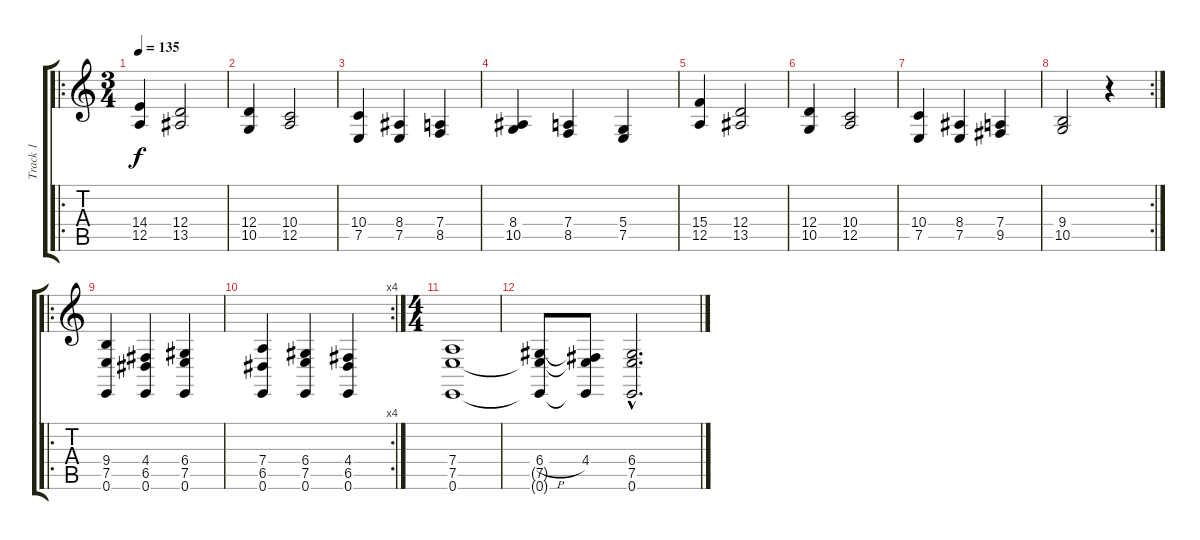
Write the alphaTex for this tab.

\track ("Track 1" "Track 1") {instrument churchorgan}
\staff {score tabs}
\tuning (E4 B3 G3 D3 A2 E2) {hide}
\ro
\ts (3 4)
\tempo 135
\clef g2
\ks c
(14.4 12.5).4{dy f instrument churchorgan} (12.4 13.5).2 |
(12.4 10.5).4 (10.4 12.5).2 |
(10.4 7.5).4 (8.4 7.5).4 (7.4 8.5).4 |
(8.4 10.5).4 (7.4 8.5).4 (5.4 7.5).4 |
(15.4 12.5).4 (12.4 13.5).2 |
(12.4 10.5).4 (10.4 12.5).2 |
(10.4 7.5).4 (8.4 7.5).4 (7.4 9.5).4 |
\rc 2
(9.4 10.5).2 r.4 |
\ro
(9.4 7.5 0.6).4 (4.4 6.5 0.6).4 (6.4 7.5 0.6).4 |
\rc 4
(7.4 6.5 0.6).4 (6.4 7.5 0.6).4 (4.4 6.5 0.6).4 |
\ts (4 4)
(7.4 7.5 0.6).1 |
(6.4{h} 7.5{t} 0.6{t}).8 (4.4 7.5{t} 0.6{t}).8 (6.4{hac} 7.5{hac} 0.6{hac}).2{d}
